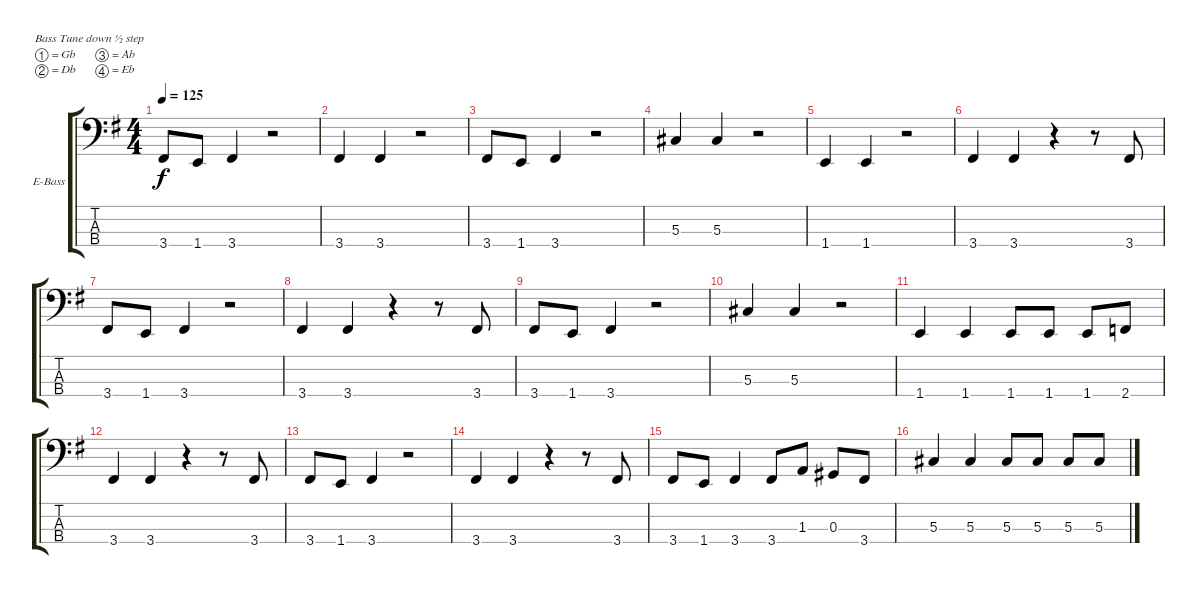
\bracketExtendMode groupsimilarinstruments
\firstSystemTrackNameOrientation horizontal
\otherSystemsTrackNameOrientation horizontal
\track ("Untitled" "E-Bass") {instrument electricbassfinger}
\staff {score tabs}
\tuning (Gb2 Db2 Ab1 Eb1)
\ts (4 4)
\tempo 125
\clef f4
\ks g
3.4.8{dy f} 1.4.8 3.4.4 r.2 |
3.4.4 3.4.4 r.2 |
3.4.8 1.4.8 3.4.4 r.2 |
5.3.4 5.3.4 r.2 |
1.4.4 1.4.4 r.2 |
3.4.4 3.4.4 r.4 r.8 3.4.8 |
3.4.8 1.4.8 3.4.4 r.2 |
3.4.4 3.4.4 r.4 r.8 3.4.8 |
3.4.8 1.4.8 3.4.4 r.2 |
5.3.4 5.3.4 r.2 |
1.4.4 1.4.4 1.4.8 1.4.8 1.4.8 2.4.8 |
3.4.4 3.4.4 r.4 r.8 3.4.8 |
3.4.8 1.4.8 3.4.4 r.2 |
3.4.4 3.4.4 r.4 r.8 3.4.8 |
3.4.8 1.4.8 3.4.4 3.4.8 1.3.8 0.3.8 3.4.8 |
5.3.4 5.3.4 5.3.8 5.3.8 5.3.8 5.3.8
